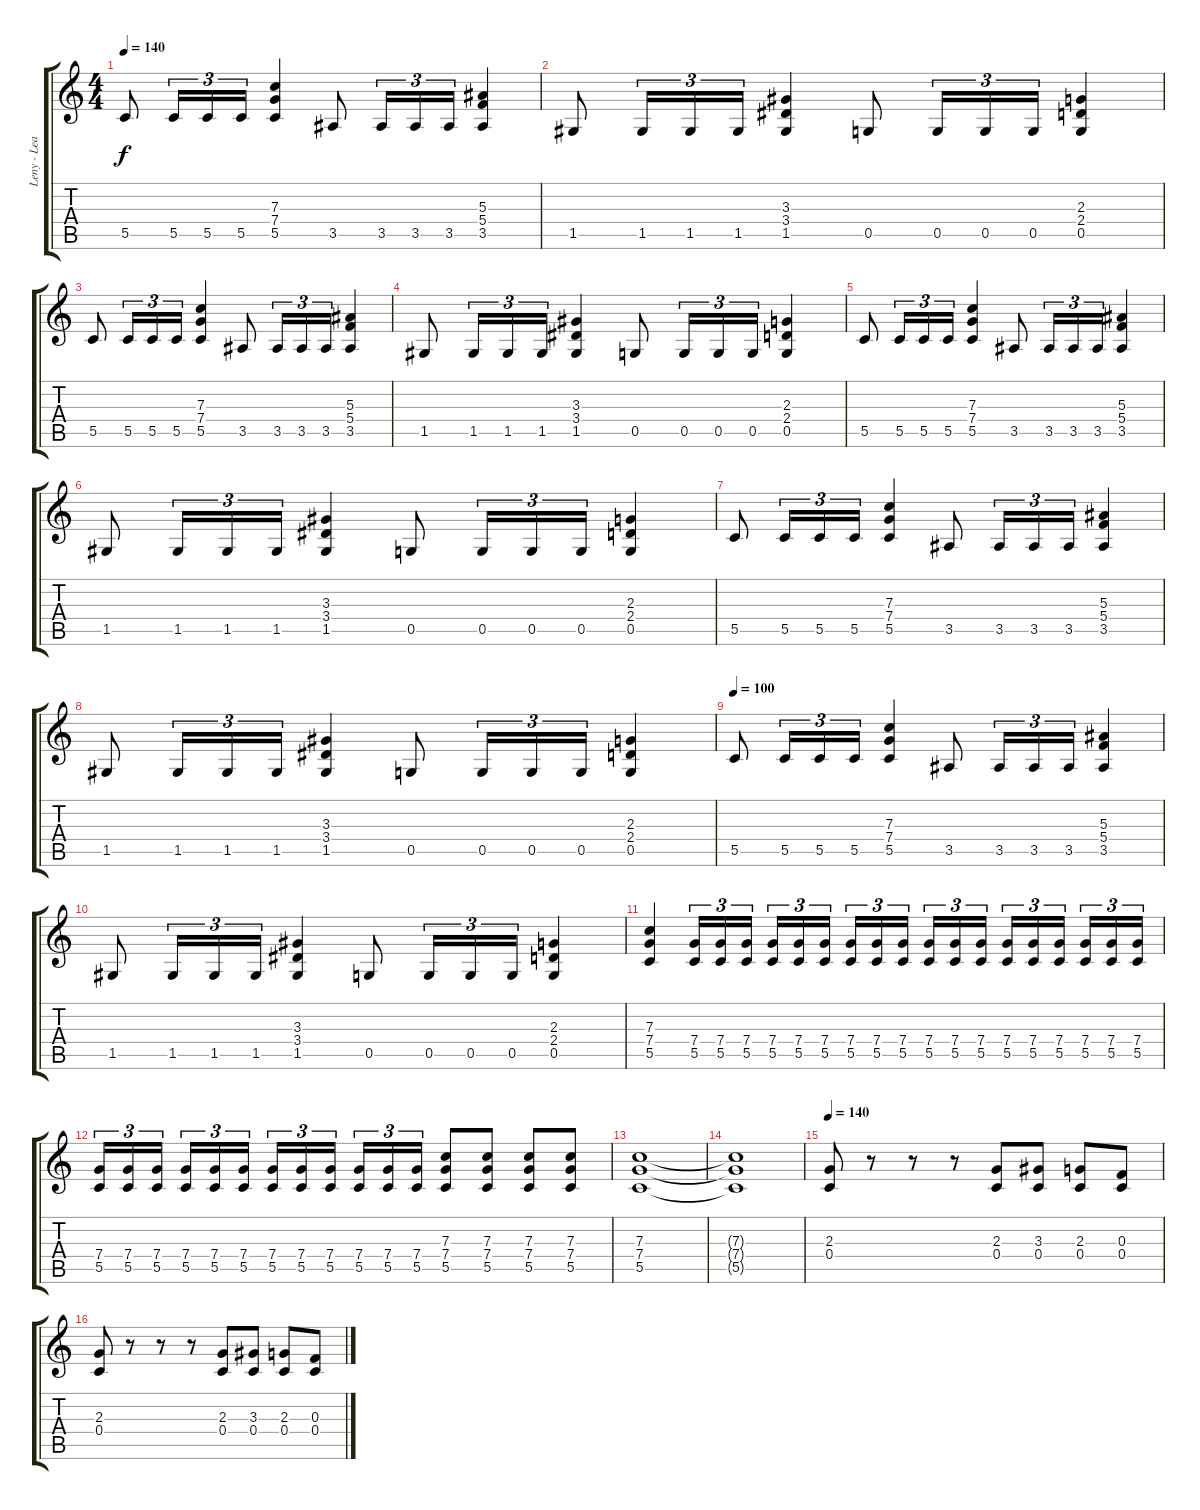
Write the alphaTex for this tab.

\track ("Leny - Lead/Rhythm" "Leny - Lea") {instrument distortionguitar}
\staff {score tabs}
\tuning (D4 A3 F3 C3 G2 D2) {hide}
\ts (4 4)
\tempo 140
\clef g2
\ks c
5.5.8{dy f} 5.5.16{tu (3 2)} 5.5.16{tu (3 2)} 5.5.16{tu (3 2)} (7.3 7.4 5.5).4 3.5.8 3.5.16{tu (3 2)} 3.5.16{tu (3 2)} 3.5.16{tu (3 2)} (5.3 5.4 3.5).4 |
1.5.8 1.5.16{tu (3 2)} 1.5.16{tu (3 2)} 1.5.16{tu (3 2)} (3.3 3.4 1.5).4 0.5.8 0.5.16{tu (3 2)} 0.5.16{tu (3 2)} 0.5.16{tu (3 2)} (2.3 2.4 0.5).4 |
5.5.8 5.5.16{tu (3 2)} 5.5.16{tu (3 2)} 5.5.16{tu (3 2)} (7.3 7.4 5.5).4 3.5.8 3.5.16{tu (3 2)} 3.5.16{tu (3 2)} 3.5.16{tu (3 2)} (5.3 5.4 3.5).4 |
1.5.8 1.5.16{tu (3 2)} 1.5.16{tu (3 2)} 1.5.16{tu (3 2)} (3.3 3.4 1.5).4 0.5.8 0.5.16{tu (3 2)} 0.5.16{tu (3 2)} 0.5.16{tu (3 2)} (2.3 2.4 0.5).4 |
5.5.8 5.5.16{tu (3 2)} 5.5.16{tu (3 2)} 5.5.16{tu (3 2)} (7.3 7.4 5.5).4 3.5.8 3.5.16{tu (3 2)} 3.5.16{tu (3 2)} 3.5.16{tu (3 2)} (5.3 5.4 3.5).4 |
1.5.8 1.5.16{tu (3 2)} 1.5.16{tu (3 2)} 1.5.16{tu (3 2)} (3.3 3.4 1.5).4 0.5.8 0.5.16{tu (3 2)} 0.5.16{tu (3 2)} 0.5.16{tu (3 2)} (2.3 2.4 0.5).4 |
5.5.8 5.5.16{tu (3 2)} 5.5.16{tu (3 2)} 5.5.16{tu (3 2)} (7.3 7.4 5.5).4 3.5.8 3.5.16{tu (3 2)} 3.5.16{tu (3 2)} 3.5.16{tu (3 2)} (5.3 5.4 3.5).4 |
1.5.8 1.5.16{tu (3 2)} 1.5.16{tu (3 2)} 1.5.16{tu (3 2)} (3.3 3.4 1.5).4 0.5.8 0.5.16{tu (3 2)} 0.5.16{tu (3 2)} 0.5.16{tu (3 2)} (2.3 2.4 0.5).4 |
\tempo 100
5.5.8 5.5.16{tu (3 2)} 5.5.16{tu (3 2)} 5.5.16{tu (3 2)} (7.3 7.4 5.5).4 3.5.8 3.5.16{tu (3 2)} 3.5.16{tu (3 2)} 3.5.16{tu (3 2)} (5.3 5.4 3.5).4 |
1.5.8 1.5.16{tu (3 2)} 1.5.16{tu (3 2)} 1.5.16{tu (3 2)} (3.3 3.4 1.5).4 0.5.8 0.5.16{tu (3 2)} 0.5.16{tu (3 2)} 0.5.16{tu (3 2)} (2.3 2.4 0.5).4 |
(7.3 7.4 5.5).4 (7.4 5.5).16{tu (3 2)} (7.4 5.5).16{tu (3 2)} (7.4 5.5).16{tu (3 2)} (7.4 5.5).16{tu (3 2)} (7.4 5.5).16{tu (3 2)} (7.4 5.5).16{tu (3 2)} (7.4 5.5).16{tu (3 2)} (7.4 5.5).16{tu (3 2)} (7.4 5.5).16{tu (3 2)} (7.4 5.5).16{tu (3 2)} (7.4 5.5).16{tu (3 2)} (7.4 5.5).16{tu (3 2)} (7.4 5.5).16{tu (3 2)} (7.4 5.5).16{tu (3 2)} (7.4 5.5).16{tu (3 2)} (7.4 5.5).16{tu (3 2)} (7.4 5.5).16{tu (3 2)} (7.4 5.5).16{tu (3 2)} |
(7.4 5.5).16{tu (3 2)} (7.4 5.5).16{tu (3 2)} (7.4 5.5).16{tu (3 2)} (7.4 5.5).16{tu (3 2)} (7.4 5.5).16{tu (3 2)} (7.4 5.5).16{tu (3 2)} (7.4 5.5).16{tu (3 2)} (7.4 5.5).16{tu (3 2)} (7.4 5.5).16{tu (3 2)} (7.4 5.5).16{tu (3 2)} (7.4 5.5).16{tu (3 2)} (7.4 5.5).16{tu (3 2)} (7.3 7.4 5.5).8 (7.3 7.4 5.5).8 (7.3 7.4 5.5).8 (7.3 7.4 5.5).8 |
(7.3 7.4 5.5).1 |
(7.3{t} 7.4{t} 5.5{t}).1 |
\tempo 140
(2.3 0.4).8 r.8 r.8 r.8 (2.3 0.4).8 (3.3 0.4).8 (2.3 0.4).8 (0.3 0.4).8 |
(2.3 0.4).8 r.8 r.8 r.8 (2.3 0.4).8 (3.3 0.4).8 (2.3 0.4).8 (0.3 0.4).8
